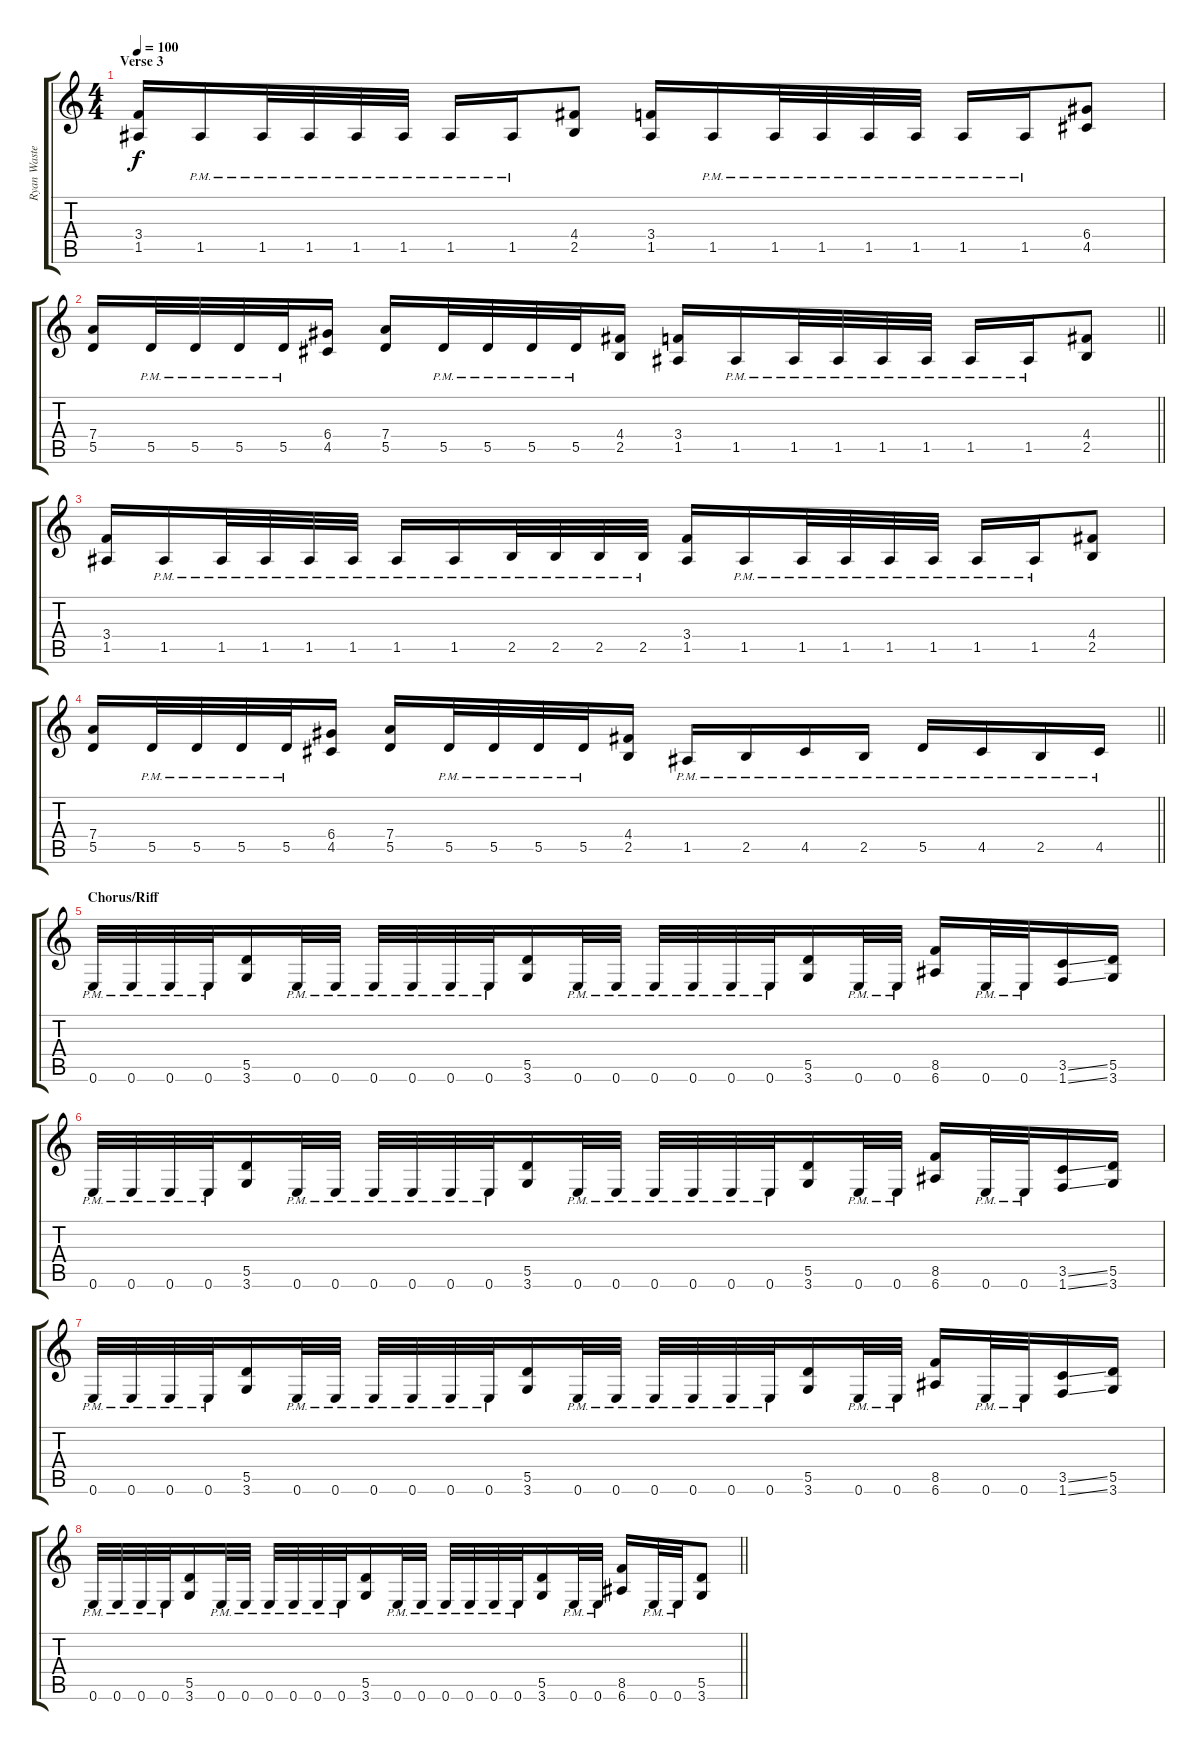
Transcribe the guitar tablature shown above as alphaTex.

\track ("Ryan Waste " "Ryan Waste") {instrument distortionguitar}
\staff {score tabs}
\tuning (E4 B3 G3 D3 A2 E2) {hide}
\ts (4 4)
\section ("" "Verse 3")
\tempo 100
\clef g2
\ks c
(3.4 1.5).16{dy f} 1.5{pm}.16 1.5{pm}.32 1.5{pm}.32 1.5{pm}.32 1.5{pm}.32 1.5{pm}.16 1.5{pm}.16 (4.4 2.5).8 (3.4 1.5).16 1.5{pm}.16 1.5{pm}.32 1.5{pm}.32 1.5{pm}.32 1.5{pm}.32 1.5{pm}.16 1.5{pm}.16 (6.4 4.5).8 |
\barLineRight lightlight
(7.4 5.5).16 5.5{pm}.32 5.5{pm}.32 5.5{pm}.32 5.5{pm}.32 (6.4 4.5).16 (7.4 5.5).16 5.5{pm}.32 5.5{pm}.32 5.5{pm}.32 5.5{pm}.32 (4.4 2.5).16 (3.4 1.5).16 1.5{pm}.16 1.5{pm}.32 1.5{pm}.32 1.5{pm}.32 1.5{pm}.32 1.5{pm}.16 1.5{pm}.16 (4.4 2.5).8 |
(3.4 1.5).16 1.5{pm}.16 1.5{pm}.32 1.5{pm}.32 1.5{pm}.32 1.5{pm}.32 1.5{pm}.16 1.5{pm}.16 2.5{pm}.32 2.5{pm}.32 2.5{pm}.32 2.5{pm}.32 (3.4 1.5).16 1.5{pm}.16 1.5{pm}.32 1.5{pm}.32 1.5{pm}.32 1.5{pm}.32 1.5{pm}.16 1.5{pm}.16 (4.4 2.5).8 |
\barLineRight lightlight
(7.4 5.5).16 5.5{pm}.32 5.5{pm}.32 5.5{pm}.32 5.5{pm}.32 (6.4 4.5).16 (7.4 5.5).16 5.5{pm}.32 5.5{pm}.32 5.5{pm}.32 5.5{pm}.32 (4.4 2.5).16 1.5{pm}.16 2.5{pm}.16 4.5{pm}.16 2.5{pm}.16 5.5{pm}.16 4.5{pm}.16 2.5{pm}.16 4.5{pm}.16 |
\section ("" "Chorus/Riff")
0.6{pm}.32 0.6{pm}.32 0.6{pm}.32 0.6{pm}.32 (5.5 3.6).16 0.6{pm}.32 0.6{pm}.32 0.6{pm}.32 0.6{pm}.32 0.6{pm}.32 0.6{pm}.32 (5.5 3.6).16 0.6{pm}.32 0.6{pm}.32 0.6{pm}.32 0.6{pm}.32 0.6{pm}.32 0.6{pm}.32 (5.5 3.6).16 0.6{pm}.32 0.6{pm}.32 (8.5 6.6).16 0.6{pm}.32 0.6{pm}.32 (3.5{ss} 1.6{ss}).16 (5.5 3.6).16 |
0.6{pm}.32 0.6{pm}.32 0.6{pm}.32 0.6{pm}.32 (5.5 3.6).16 0.6{pm}.32 0.6{pm}.32 0.6{pm}.32 0.6{pm}.32 0.6{pm}.32 0.6{pm}.32 (5.5 3.6).16 0.6{pm}.32 0.6{pm}.32 0.6{pm}.32 0.6{pm}.32 0.6{pm}.32 0.6{pm}.32 (5.5 3.6).16 0.6{pm}.32 0.6{pm}.32 (8.5 6.6).16 0.6{pm}.32 0.6{pm}.32 (3.5{ss} 1.6{ss}).16 (5.5 3.6).16 |
0.6{pm}.32 0.6{pm}.32 0.6{pm}.32 0.6{pm}.32 (5.5 3.6).16 0.6{pm}.32 0.6{pm}.32 0.6{pm}.32 0.6{pm}.32 0.6{pm}.32 0.6{pm}.32 (5.5 3.6).16 0.6{pm}.32 0.6{pm}.32 0.6{pm}.32 0.6{pm}.32 0.6{pm}.32 0.6{pm}.32 (5.5 3.6).16 0.6{pm}.32 0.6{pm}.32 (8.5 6.6).16 0.6{pm}.32 0.6{pm}.32 (3.5{ss} 1.6{ss}).16 (5.5 3.6).16 |
\barLineRight lightlight
0.6{pm}.32 0.6{pm}.32 0.6{pm}.32 0.6{pm}.32 (5.5 3.6).16 0.6{pm}.32 0.6{pm}.32 0.6{pm}.32 0.6{pm}.32 0.6{pm}.32 0.6{pm}.32 (5.5 3.6).16 0.6{pm}.32 0.6{pm}.32 0.6{pm}.32 0.6{pm}.32 0.6{pm}.32 0.6{pm}.32 (5.5 3.6).16 0.6{pm}.32 0.6{pm}.32 (8.5 6.6).16 0.6{pm}.32 0.6{pm}.32 (5.5 3.6).8
